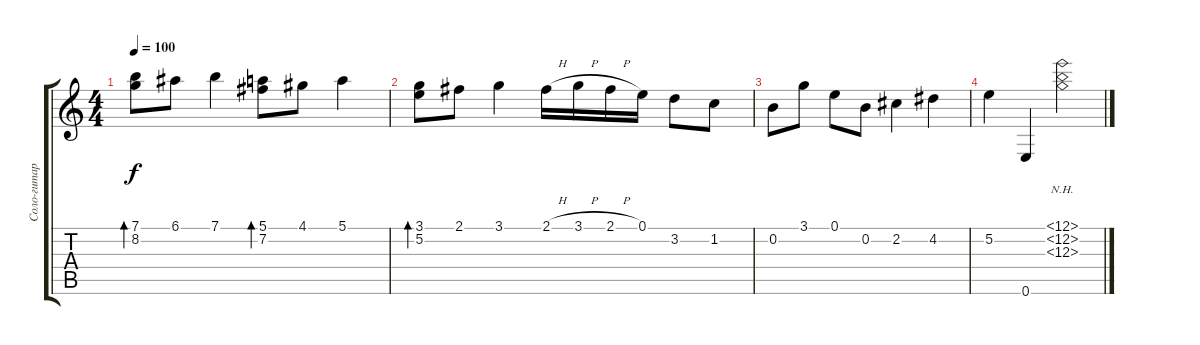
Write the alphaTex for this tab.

\track ("Соло-гитара" "Соло-гитар") {instrument acousticguitarnylon}
\staff {score tabs}
\tuning (E4 B3 G3 D3 A2 E2) {hide}
\ts (4 4)
\tempo 100
\clef g2
\ks c
(7.1 8.2).8{bd 240 dy f} 6.1.8 7.1.4 (5.1 7.2).8{bd 240} 4.1.8 5.1.4 |
(3.1 5.2).8{bd 240} 2.1.8 3.1.4 2.1{h}.16 3.1{h}.16 2.1{h}.16 0.1.16 3.2.8 1.2.8 |
0.2.8 3.1.8 0.1.8 0.2.8 2.2.4 4.2.4 |
5.2.4 0.6.4 (12.1{nh} 12.2{nh} 12.3{nh}).2
